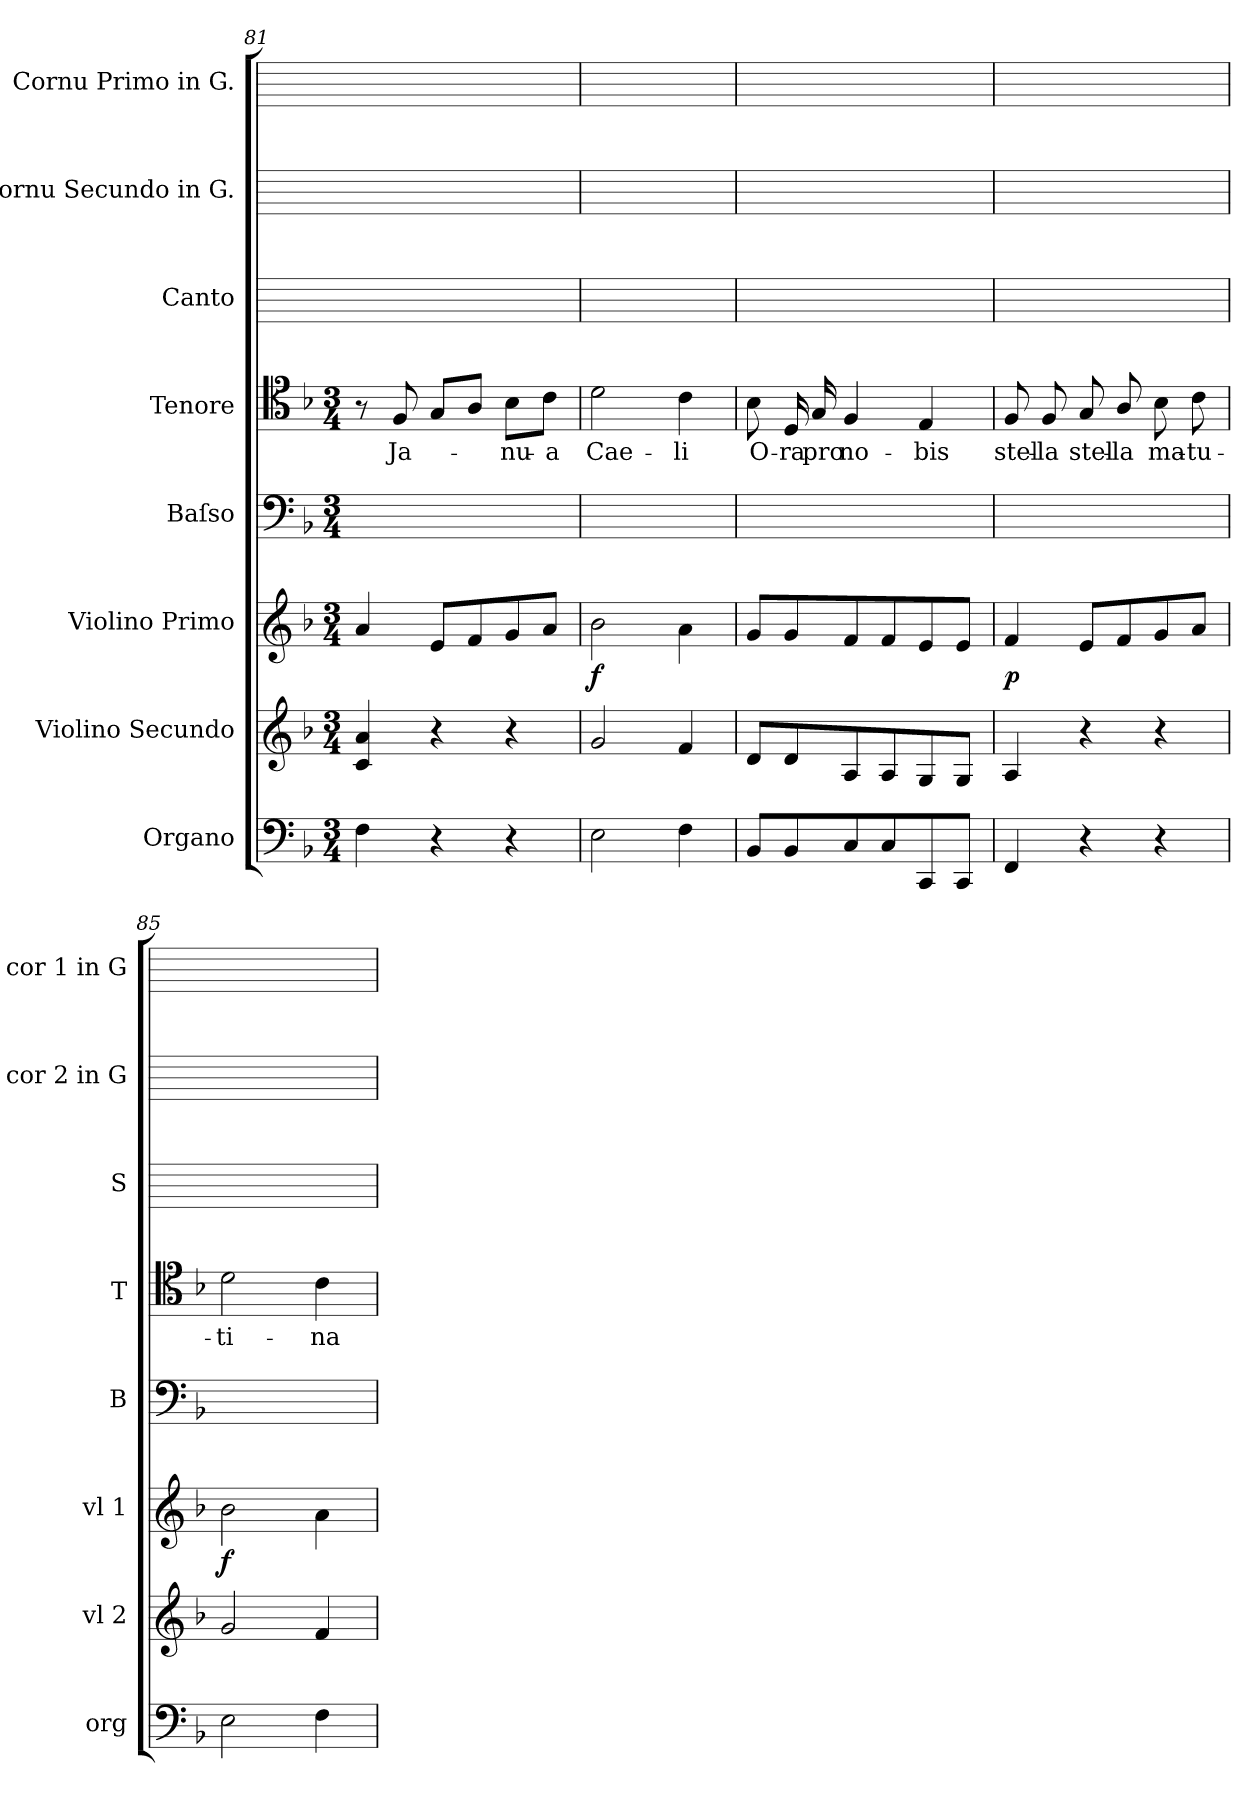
**kern	**kern	**kern	**dynam	**kern	**kern	**text	**kern	**kern	**kern
*part8	*part7	*part6	*part6	*part5	*part4	*part4	*part3	*part2	*part1
*staff8	*staff7	*staff6	*staff6	*staff5	*staff4	*staff4	*staff3	*staff2	*staff1
*I"Organo	*I"Violino Secundo	*I"Violino Primo	*	*I"Baſso	*I"Tenore	*	*I"Canto	*I"Cornu Secundo in G.	*I"Cornu Primo in G.
*I'org	*I'vl 2	*I'vl 1	*	*I'B	*I'T	*	*I'S	*I'cor 2 in G	*I'cor 1 in G
*clefF4	*clefG2	*clefG2	*	*clefF4	*clefC4	*	*	*	*
*k[b-]	*k[b-]	*k[b-]	*	*k[b-]	*k[b-]	*	*	*	*
*F:	*F:	*F:	*	*F:	*F:	*	*	*	*
*M3/4	*M3/4	*M3/4	*	*M3/4	*M3/4	*	*	*	*
=81	=81	=81	=81	=81	=81	=81	=81	=81	=81
4F\	4c/ 4a/	4a/	.	2.ryy	8r	.	2.ryy	2.ryy	2.ryy
.	.	.	.	.	8F/	Ja-	.	.	.
4r	4r	8e/L	.	.	8G/L	.	.	.	.
.	.	8f/	.	.	8A/J	.	.	.	.
4r	4r	8g/	.	.	8B-\L	-nu-	.	.	.
.	.	8a/J	.	.	8c\J	-a	.	.	.
=82	=82	=82	=82	=82	=82	=82	=82	=82	=82
2E\	2g/	2b-\	f.	2.ryy	2d\	Cae-	2.ryy	2.ryy	2.ryy
4F\	4f/	4a\	.	.	4c\	-li	.	.	.
=83	=83	=83	=83	=83	=83	=83	=83	=83	=83
8BB-/L	8d/L	8g/L	.	2.ryy	8B-\	O-	2.ryy	2.ryy	2.ryy
8BB-/	8d/	8g/	.	.	16D/	-ra	.	.	.
.	.	.	.	.	16G/	pro	.	.	.
8C/	8A/	8f/	.	.	4F/	no-	.	.	.
8C/	8A/	8f/	.	.	.	.	.	.	.
8CC/	8G/	8e/	.	.	4E/	-bis	.	.	.
8CC/J	8G/J	8e/J	.	.	.	.	.	.	.
=84	=84	=84	=84	=84	=84	=84	=84	=84	=84
4FF/	4A/	4f/	p	2.ryy	8F/	stel-	2.ryy	2.ryy	2.ryy
.	.	.	.	.	8F/	-la	.	.	.
!	!	!	!	!	!	!LO:LY:i	!	!	!
4r	4r	8e/L	.	.	8G/	stel-	.	.	.
!	!	!	!	!	!	!LO:LY:i	!	!	!
.	.	8f/	.	.	8A/	-la	.	.	.
4r	4r	8g/	.	.	8B-\	ma-	.	.	.
.	.	8a/J	.	.	8c\	-tu-	.	.	.
=85	=85	=85	=85	=85	=85	=85	=85	=85	=85
2E\	2g/	2b-\	f	2.ryy	2d\	-ti-	2.ryy	2.ryy	2.ryy
4F\	4f/	4a\	.	.	4c\	-na	.	.	.
=	=	=	=	=	=	=	=	=	=
*-	*-	*-	*-	*-	*-	*-	*-	*-	*-
